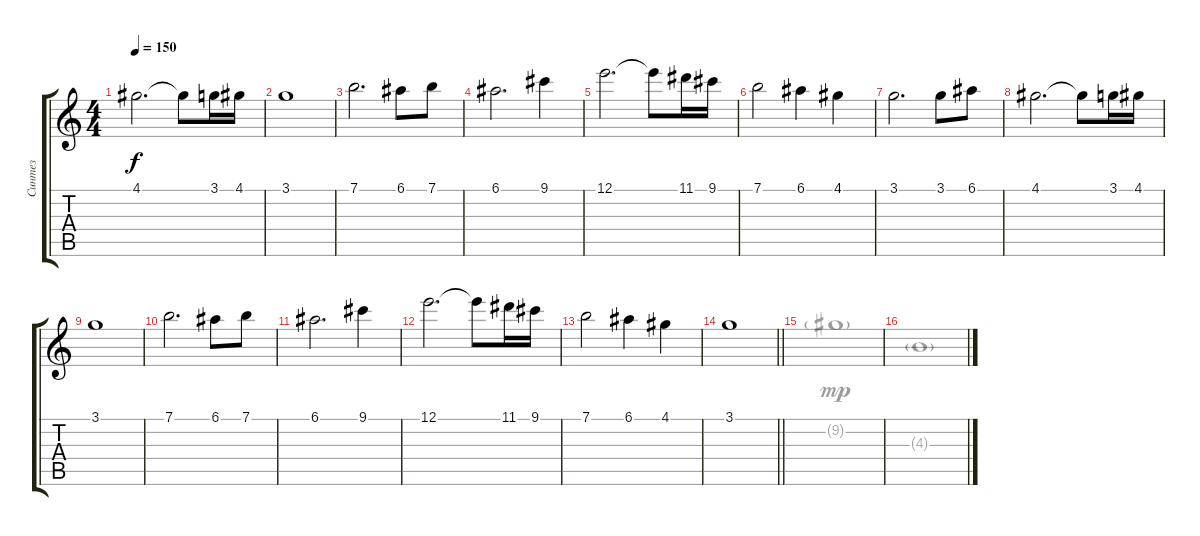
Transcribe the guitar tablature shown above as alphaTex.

\track ("Синтез" "Синтез") {instrument overdrivenguitar}
\staff {score tabs}
\tuning (E4 B3 G3 D3 A2 E2) {hide}
\voice
\ts (4 4)
\tempo 150
\clef g2
\ks c
4.1.2{d dy f} 4.1{t}.8 3.1.16 4.1.16 |
3.1.1 |
7.1.2{d} 6.1.8 7.1.8 |
6.1.2{d} 9.1.4 |
12.1.2{d} 12.1{t}.8 11.1.16 9.1.16 |
7.1.2 6.1.4 4.1.4 |
3.1.2{d} 3.1.8 6.1.8 |
4.1.2{d} 4.1{t}.8 3.1.16 4.1.16 |
3.1.1 |
7.1.2{d} 6.1.8 7.1.8 |
6.1.2{d} 9.1.4 |
12.1.2{d} 12.1{t}.8 11.1.16 9.1.16 |
7.1.2 6.1.4 4.1.4 |
\barLineRight lightlight
3.1.1 |
|
\voice
\clef g2
\ottava regular
\simile none
\ks c
|
|
|
|
|
|
|
|
|
|
|
|
|
\barLineRight lightlight
|
9.2{g}.1{dy mp} |
4.3{g}.1
